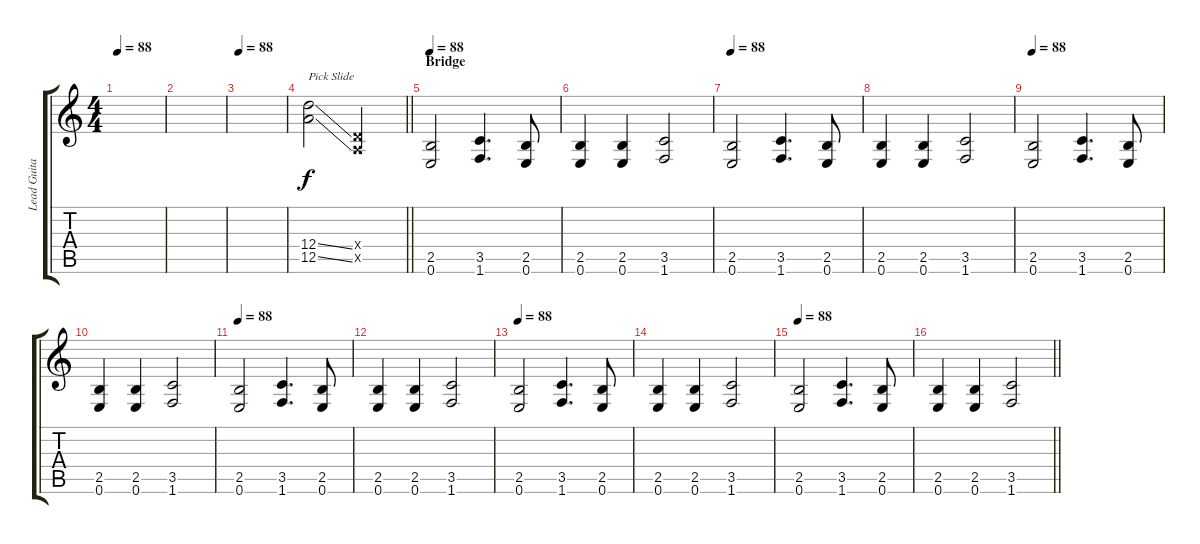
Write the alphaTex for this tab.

\track ("Lead Guitar" "Lead Guita") {instrument distortionguitar}
\staff {score tabs}
\tuning (E4 B3 G3 D3 A2 E2) {hide}
\ts (4 4)
\tempo 88
\clef g2
\ks c
|
|
\tempo 88
|
\barLineRight lightlight
(12.4{ss} 12.5{ss}).2{txt "Pick Slide" instrument guitarharmonics} (0.4{x} 0.5{x}).2 |
\section ("" "Bridge")
\tempo 88
(2.5 0.6).2{instrument distortionguitar} (3.5 1.6).4{d instrument distortionguitar} (2.5 0.6).8 |
(2.5 0.6).4 (2.5 0.6).4 (3.5 1.6).2 |
\tempo 88
(2.5 0.6).2{instrument distortionguitar} (3.5 1.6).4{d instrument distortionguitar} (2.5 0.6).8 |
(2.5 0.6).4 (2.5 0.6).4 (3.5 1.6).2 |
\tempo 88
(2.5 0.6).2{instrument distortionguitar} (3.5 1.6).4{d instrument distortionguitar} (2.5 0.6).8 |
(2.5 0.6).4 (2.5 0.6).4 (3.5 1.6).2 |
\tempo 88
(2.5 0.6).2{instrument distortionguitar} (3.5 1.6).4{d instrument distortionguitar} (2.5 0.6).8 |
(2.5 0.6).4 (2.5 0.6).4 (3.5 1.6).2 |
\tempo 88
(2.5 0.6).2{instrument distortionguitar} (3.5 1.6).4{d instrument distortionguitar} (2.5 0.6).8 |
(2.5 0.6).4 (2.5 0.6).4 (3.5 1.6).2 |
\tempo 88
(2.5 0.6).2{instrument distortionguitar} (3.5 1.6).4{d instrument distortionguitar} (2.5 0.6).8 |
\barLineRight lightlight
(2.5 0.6).4 (2.5 0.6).4 (3.5 1.6).2
